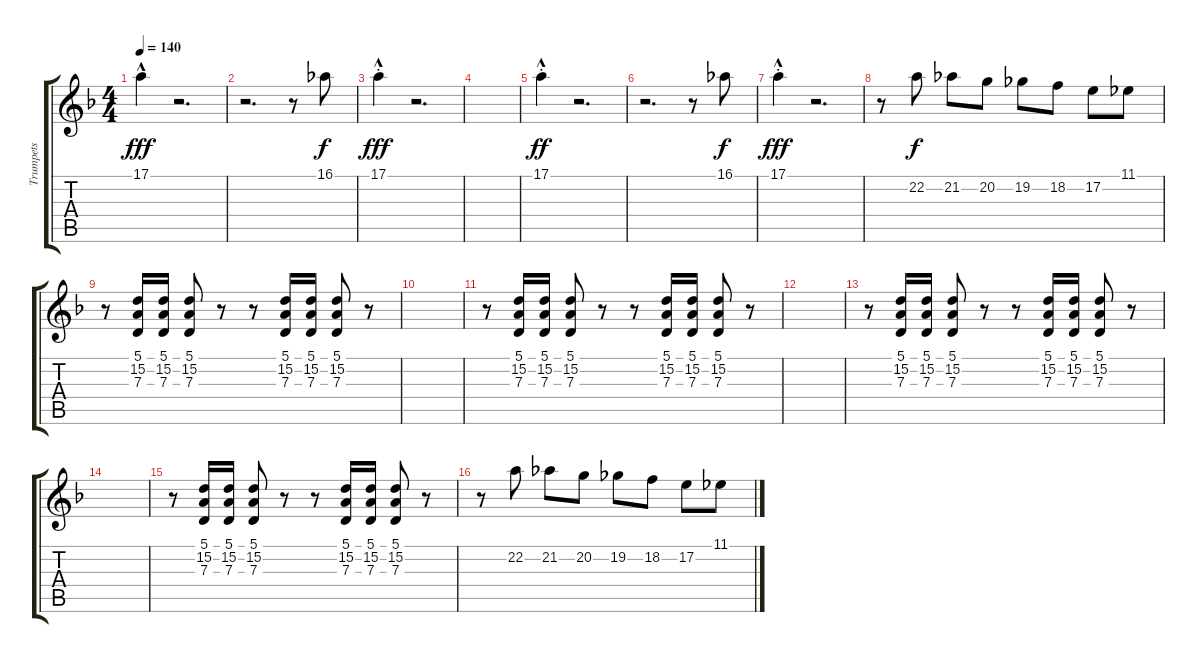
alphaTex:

\track ("Trumpets" "Trumpets") {instrument trumpet}
\staff {score tabs}
\tuning (E4 B3 G3 D3 A2 E2) {hide}
\ts (4 4)
\tempo 140
\clef g2
\ks dminor
17.1{hac}.4{dy fff} r.2{d} |
r.2{d} r.8 16.1.8{dy f} |
17.1{hac st}.4{dy fff} r.2{d} |
|
17.1{hac st}.4{dy ff} r.2{d} |
r.2{d} r.8 16.1.8{dy f} |
17.1{hac st}.4{dy fff} r.2{d} |
r.8 22.2.8{dy f} 21.2.8 20.2.8 19.2.8 18.2.8 17.2.8 11.1.8 |
r.8 (5.1 15.2 7.3).16 (5.1 15.2 7.3).16 (5.1 15.2 7.3).8 r.8 r.8 (5.1 15.2 7.3).16 (5.1 15.2 7.3).16 (5.1 15.2 7.3).8 r.8 |
|
r.8 (5.1 15.2 7.3).16 (5.1 15.2 7.3).16 (5.1 15.2 7.3).8 r.8 r.8 (5.1 15.2 7.3).16 (5.1 15.2 7.3).16 (5.1 15.2 7.3).8 r.8 |
|
r.8 (5.1 15.2 7.3).16 (5.1 15.2 7.3).16 (5.1 15.2 7.3).8 r.8 r.8 (5.1 15.2 7.3).16 (5.1 15.2 7.3).16 (5.1 15.2 7.3).8 r.8 |
|
r.8 (5.1 15.2 7.3).16 (5.1 15.2 7.3).16 (5.1 15.2 7.3).8 r.8 r.8 (5.1 15.2 7.3).16 (5.1 15.2 7.3).16 (5.1 15.2 7.3).8 r.8 |
r.8 22.2.8 21.2.8 20.2.8 19.2.8 18.2.8 17.2.8 11.1.8
